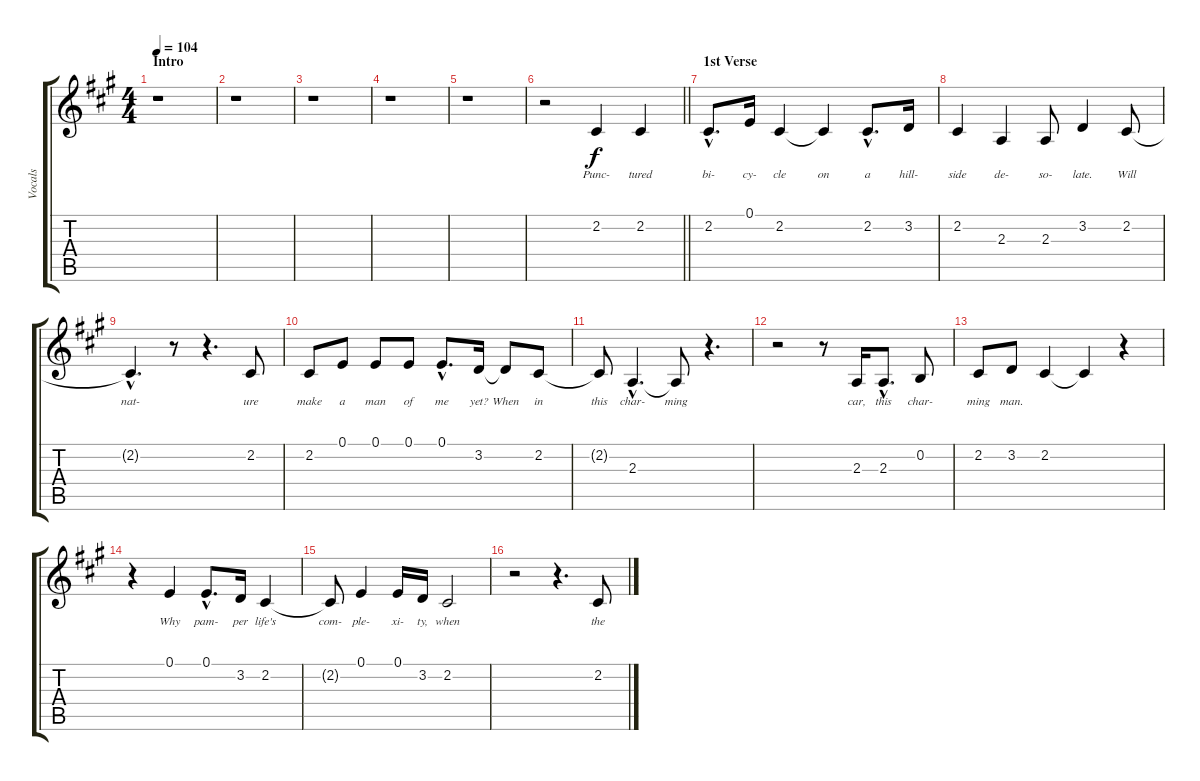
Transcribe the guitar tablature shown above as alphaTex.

\track ("Vocals" "Vocals") {instrument bassoon}
\staff {score tabs}
\tuning (E4 B3 G3 D3 A2 E2) {hide}
\ts (4 4)
\section ("" "Intro")
\tempo 104
\clef g2
\ks a
r.1{dy f instrument bassoon} |
r.1 |
r.1 |
r.1 |
r.1 |
\barLineRight lightlight
r.2 2.2.4{lyrics (0 "Punc-") lyrics (1 "") lyrics (2 "") lyrics (3 "") lyrics (4 "")} 2.2.4{lyrics (0 "tured") lyrics (1 "") lyrics (2 "") lyrics (3 "") lyrics (4 "")} |
\section ("" "1st Verse")
2.2{hac}.8{d lyrics (0 "bi-") lyrics (1 "") lyrics (2 "") lyrics (3 "") lyrics (4 "")} 0.1.16{lyrics (0 "cy-") lyrics (1 "") lyrics (2 "") lyrics (3 "") lyrics (4 "")} 2.2.4{lyrics (0 "cle") lyrics (1 "") lyrics (2 "") lyrics (3 "") lyrics (4 "")} 2.2{t}.4{lyrics (0 "on") lyrics (1 "") lyrics (2 "") lyrics (3 "") lyrics (4 "")} 2.2{hac}.8{d lyrics (0 "a") lyrics (1 "") lyrics (2 "") lyrics (3 "") lyrics (4 "")} 3.2.16{lyrics (0 "hill-") lyrics (1 "") lyrics (2 "") lyrics (3 "") lyrics (4 "")} |
2.2.4{lyrics (0 "side") lyrics (1 "") lyrics (2 "") lyrics (3 "") lyrics (4 "")} 2.3.4{lyrics (0 "de-") lyrics (1 "") lyrics (2 "") lyrics (3 "") lyrics (4 "")} 2.3.8{lyrics (0 "so-") lyrics (1 "") lyrics (2 "") lyrics (3 "") lyrics (4 "")} 3.2.4{lyrics (0 "late.") lyrics (1 "") lyrics (2 "") lyrics (3 "") lyrics (4 "")} 2.2.8{lyrics (0 "Will") lyrics (1 "") lyrics (2 "") lyrics (3 "") lyrics (4 "")} |
2.2{hac t}.4{d lyrics (0 "nat-") lyrics (1 "") lyrics (2 "") lyrics (3 "") lyrics (4 "")} r.8 r.4{d} 2.2.8{lyrics (0 "ure") lyrics (1 "") lyrics (2 "") lyrics (3 "") lyrics (4 "")} |
2.2.8{lyrics (0 "make") lyrics (1 "") lyrics (2 "") lyrics (3 "") lyrics (4 "")} 0.1.8{lyrics (0 "a") lyrics (1 "") lyrics (2 "") lyrics (3 "") lyrics (4 "")} 0.1.8{lyrics (0 "man") lyrics (1 "") lyrics (2 "") lyrics (3 "") lyrics (4 "")} 0.1.8{lyrics (0 "of") lyrics (1 "") lyrics (2 "") lyrics (3 "") lyrics (4 "")} 0.1{hac}.8{d lyrics (0 "me") lyrics (1 "") lyrics (2 "") lyrics (3 "") lyrics (4 "")} 3.2.16{lyrics (0 "yet?") lyrics (1 "") lyrics (2 "") lyrics (3 "") lyrics (4 "")} 3.2{t}.8{lyrics (0 "When") lyrics (1 "") lyrics (2 "") lyrics (3 "") lyrics (4 "")} 2.2.8{lyrics (0 "in") lyrics (1 "") lyrics (2 "") lyrics (3 "") lyrics (4 "")} |
2.2{t}.8{lyrics (0 "this") lyrics (1 "") lyrics (2 "") lyrics (3 "") lyrics (4 "")} 2.3{hac}.4{d lyrics (0 "char-") lyrics (1 "") lyrics (2 "") lyrics (3 "") lyrics (4 "")} 2.3{t}.8{lyrics (0 "ming") lyrics (1 "") lyrics (2 "") lyrics (3 "") lyrics (4 "")} r.4{d} |
r.2 r.8 2.3.16{lyrics (0 "car,") lyrics (1 "") lyrics (2 "") lyrics (3 "") lyrics (4 "")} 2.3{hac}.8{d lyrics (0 "this") lyrics (1 "") lyrics (2 "") lyrics (3 "") lyrics (4 "")} 0.2.8{lyrics (0 "char-") lyrics (1 "") lyrics (2 "") lyrics (3 "") lyrics (4 "")} |
2.2.8{lyrics (0 "ming") lyrics (1 "") lyrics (2 "") lyrics (3 "") lyrics (4 "")} 3.2.8{lyrics (0 "man.") lyrics (1 "") lyrics (2 "") lyrics (3 "") lyrics (4 "")} 2.2.4{lyrics (0 "") lyrics (1 "") lyrics (2 "") lyrics (3 "") lyrics (4 "")} 2.2{t}.4{lyrics (0 "") lyrics (1 "") lyrics (2 "") lyrics (3 "") lyrics (4 "")} r.4 |
r.4 0.1.4{lyrics (0 "Why") lyrics (1 "") lyrics (2 "") lyrics (3 "") lyrics (4 "")} 0.1{hac}.8{d lyrics (0 "pam-") lyrics (1 "") lyrics (2 "") lyrics (3 "") lyrics (4 "")} 3.2.16{lyrics (0 "per") lyrics (1 "") lyrics (2 "") lyrics (3 "") lyrics (4 "")} 2.2.4{lyrics (0 "life's") lyrics (1 "") lyrics (2 "") lyrics (3 "") lyrics (4 "")} |
2.2{t}.8{lyrics (0 "com-") lyrics (1 "") lyrics (2 "") lyrics (3 "") lyrics (4 "")} 0.1.4{lyrics (0 "ple-") lyrics (1 "") lyrics (2 "") lyrics (3 "") lyrics (4 "")} 0.1.16{lyrics (0 "xi-") lyrics (1 "") lyrics (2 "") lyrics (3 "") lyrics (4 "")} 3.2.16{lyrics (0 "ty,") lyrics (1 "") lyrics (2 "") lyrics (3 "") lyrics (4 "")} 2.2.2{lyrics (0 "when") lyrics (1 "") lyrics (2 "") lyrics (3 "") lyrics (4 "")} |
r.2 r.4{d} 2.2.8{lyrics (0 "the") lyrics (1 "") lyrics (2 "") lyrics (3 "") lyrics (4 "")}
